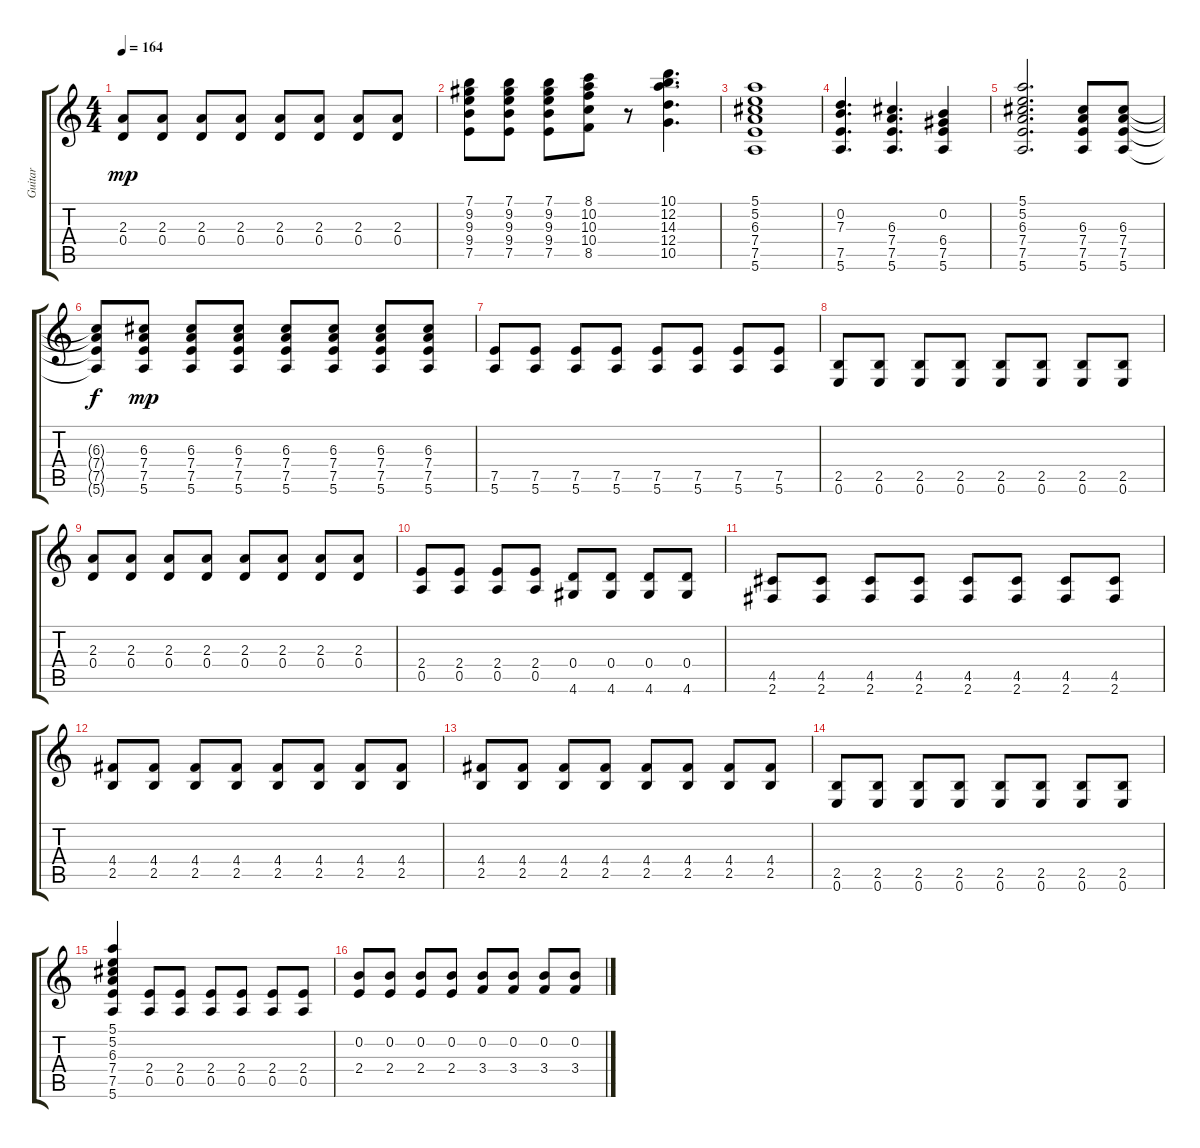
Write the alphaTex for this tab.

\track ("Guitar" "Guitar") {instrument distortionguitar}
\staff {score tabs}
\tuning (E4 B3 G3 D3 A2 E2) {hide}
\ts (4 4)
\tempo 164
\clef g2
\ks c
(2.3 0.4).8{dy mp} (2.3 0.4).8 (2.3 0.4).8 (2.3 0.4).8 (2.3 0.4).8 (2.3 0.4).8 (2.3 0.4).8 (2.3 0.4).8 |
(7.1 9.2 9.3 9.4 7.5).8 (7.1 9.2 9.3 9.4 7.5).8 (7.1 9.2 9.3 9.4 7.5).8 (8.1 10.2 10.3 10.4 8.5).8 r.8 (10.1 12.2 14.3 12.4 10.5).4{d} |
(5.1 5.2 6.3 7.4 7.5 5.6).1 |
(0.2 7.3 7.5 5.6).4{d} (6.3 7.4 7.5 5.6).4{d} (0.2 6.4 7.5 5.6).4 |
(5.1 5.2 6.3 7.4 7.5 5.6).2{d} (6.3 7.4 7.5 5.6).8 (6.3 7.4 7.5 5.6).8 |
(6.3{t} 7.4{t} 7.5{t} 5.6{t}).8{dy f} (6.3 7.4 7.5 5.6).8{dy mp} (6.3 7.4 7.5 5.6).8 (6.3 7.4 7.5 5.6).8 (6.3 7.4 7.5 5.6).8 (6.3 7.4 7.5 5.6).8 (6.3 7.4 7.5 5.6).8 (6.3 7.4 7.5 5.6).8 |
(7.5 5.6).8 (7.5 5.6).8 (7.5 5.6).8 (7.5 5.6).8 (7.5 5.6).8 (7.5 5.6).8 (7.5 5.6).8 (7.5 5.6).8 |
(2.5 0.6).8 (2.5 0.6).8 (2.5 0.6).8 (2.5 0.6).8 (2.5 0.6).8 (2.5 0.6).8 (2.5 0.6).8 (2.5 0.6).8 |
(2.3 0.4).8 (2.3 0.4).8 (2.3 0.4).8 (2.3 0.4).8 (2.3 0.4).8 (2.3 0.4).8 (2.3 0.4).8 (2.3 0.4).8 |
(2.4 0.5).8 (2.4 0.5).8 (2.4 0.5).8 (2.4 0.5).8 (0.4 4.6).8 (0.4 4.6).8 (0.4 4.6).8 (0.4 4.6).8 |
(4.5 2.6).8 (4.5 2.6).8 (4.5 2.6).8 (4.5 2.6).8 (4.5 2.6).8 (4.5 2.6).8 (4.5 2.6).8 (4.5 2.6).8 |
(4.4 2.5).8 (4.4 2.5).8 (4.4 2.5).8 (4.4 2.5).8 (4.4 2.5).8 (4.4 2.5).8 (4.4 2.5).8 (4.4 2.5).8 |
(4.4 2.5).8 (4.4 2.5).8 (4.4 2.5).8 (4.4 2.5).8 (4.4 2.5).8 (4.4 2.5).8 (4.4 2.5).8 (4.4 2.5).8 |
(2.5 0.6).8 (2.5 0.6).8 (2.5 0.6).8 (2.5 0.6).8 (2.5 0.6).8 (2.5 0.6).8 (2.5 0.6).8 (2.5 0.6).8 |
(5.1 5.2 6.3 7.4 7.5 5.6).4 (2.4 0.5).8 (2.4 0.5).8 (2.4 0.5).8 (2.4 0.5).8 (2.4 0.5).8 (2.4 0.5).8 |
(0.2 2.4).8 (0.2 2.4).8 (0.2 2.4).8 (0.2 2.4).8 (0.2 3.4).8 (0.2 3.4).8 (0.2 3.4).8 (0.2 3.4).8
